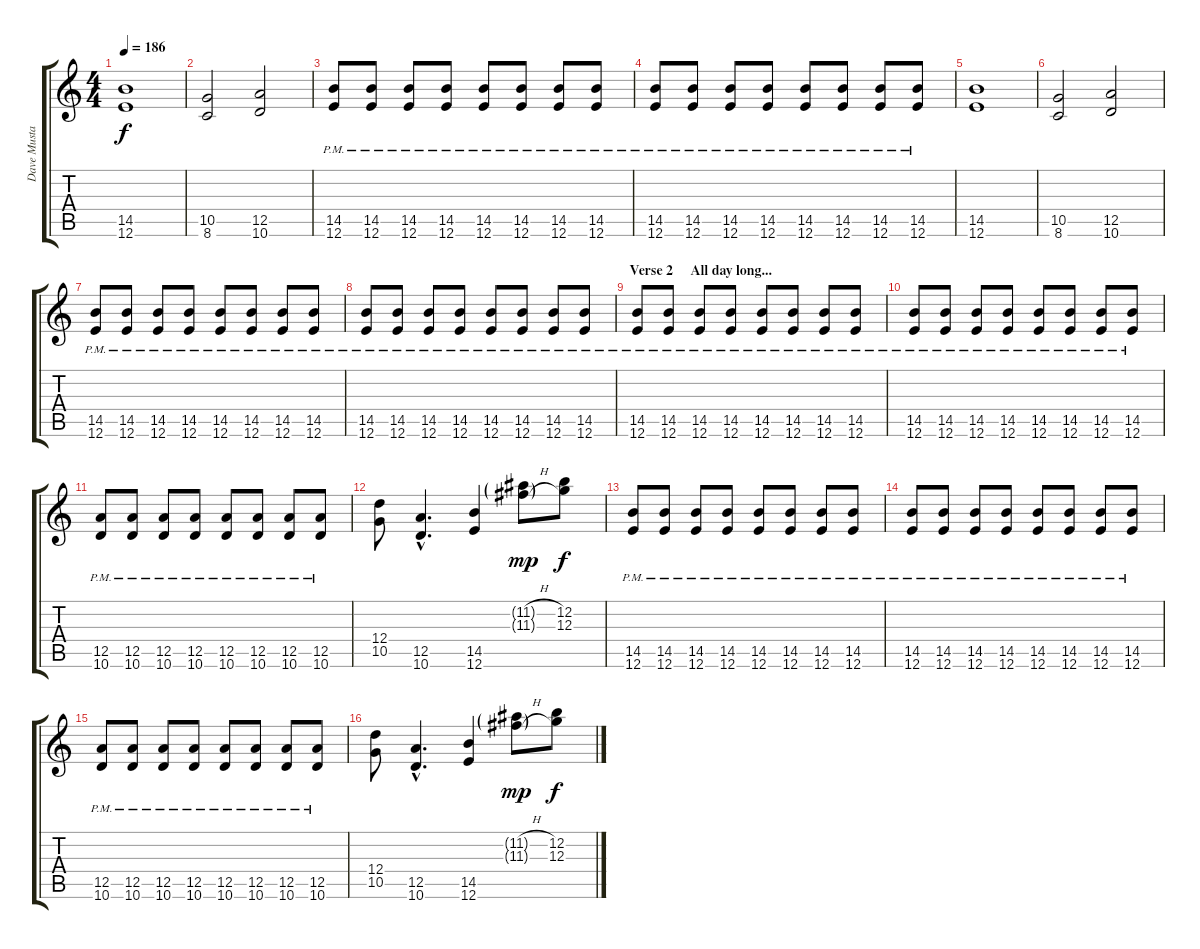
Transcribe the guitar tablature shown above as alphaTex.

\track ("Dave Mustaine [Guitar] " "Dave Musta") {instrument distortionguitar}
\staff {score tabs}
\tuning (E4 B3 G3 D3 A2 E2) {hide}
\ts (4 4)
\tempo 186
\clef g2
\ks c
(14.5 12.6).1{dy f} |
(10.5 8.6).2 (12.5 10.6).2 |
(14.5{pm} 12.6{pm}).8 (14.5{pm} 12.6{pm}).8 (14.5{pm} 12.6{pm}).8 (14.5{pm} 12.6{pm}).8 (14.5{pm} 12.6{pm}).8 (14.5{pm} 12.6{pm}).8 (14.5{pm} 12.6{pm}).8 (14.5{pm} 12.6{pm}).8 |
(14.5{pm} 12.6{pm}).8 (14.5{pm} 12.6{pm}).8 (14.5{pm} 12.6{pm}).8 (14.5{pm} 12.6{pm}).8 (14.5{pm} 12.6{pm}).8 (14.5{pm} 12.6{pm}).8 (14.5{pm} 12.6{pm}).8 (14.5{pm} 12.6{pm}).8 |
(14.5 12.6).1 |
(10.5 8.6).2 (12.5 10.6).2 |
(14.5{pm} 12.6{pm}).8 (14.5{pm} 12.6{pm}).8 (14.5{pm} 12.6{pm}).8 (14.5{pm} 12.6{pm}).8 (14.5{pm} 12.6{pm}).8 (14.5{pm} 12.6{pm}).8 (14.5{pm} 12.6{pm}).8 (14.5{pm} 12.6{pm}).8 |
(14.5{pm} 12.6{pm}).8 (14.5{pm} 12.6{pm}).8 (14.5{pm} 12.6{pm}).8 (14.5{pm} 12.6{pm}).8 (14.5{pm} 12.6{pm}).8 (14.5{pm} 12.6{pm}).8 (14.5{pm} 12.6{pm}).8 (14.5{pm} 12.6{pm}).8 |
\section ("" "Verse 2     All day long...")
(14.5{pm} 12.6{pm}).8 (14.5{pm} 12.6{pm}).8 (14.5{pm} 12.6{pm}).8 (14.5{pm} 12.6{pm}).8 (14.5{pm} 12.6{pm}).8 (14.5{pm} 12.6{pm}).8 (14.5{pm} 12.6{pm}).8 (14.5{pm} 12.6{pm}).8 |
(14.5{pm} 12.6{pm}).8 (14.5{pm} 12.6{pm}).8 (14.5{pm} 12.6{pm}).8 (14.5{pm} 12.6{pm}).8 (14.5{pm} 12.6{pm}).8 (14.5{pm} 12.6{pm}).8 (14.5{pm} 12.6{pm}).8 (14.5{pm} 12.6{pm}).8 |
(12.5{pm} 10.6{pm}).8 (12.5{pm} 10.6{pm}).8 (12.5{pm} 10.6{pm}).8 (12.5{pm} 10.6{pm}).8 (12.5{pm} 10.6{pm}).8 (12.5{pm} 10.6{pm}).8 (12.5{pm} 10.6{pm}).8 (12.5{pm} 10.6{pm}).8 |
(12.4 10.5).8 (12.5{hac} 10.6{hac}).4{d} (14.5 12.6).4 (11.2{h g} 11.3{h g}).8{dy mp} (12.2 12.3).8{dy f} |
(14.5{pm} 12.6{pm}).8 (14.5{pm} 12.6{pm}).8 (14.5{pm} 12.6{pm}).8 (14.5{pm} 12.6{pm}).8 (14.5{pm} 12.6{pm}).8 (14.5{pm} 12.6{pm}).8 (14.5{pm} 12.6{pm}).8 (14.5{pm} 12.6{pm}).8 |
(14.5{pm} 12.6{pm}).8 (14.5{pm} 12.6{pm}).8 (14.5{pm} 12.6{pm}).8 (14.5{pm} 12.6{pm}).8 (14.5{pm} 12.6{pm}).8 (14.5{pm} 12.6{pm}).8 (14.5{pm} 12.6{pm}).8 (14.5{pm} 12.6{pm}).8 |
(12.5{pm} 10.6{pm}).8 (12.5{pm} 10.6{pm}).8 (12.5{pm} 10.6{pm}).8 (12.5{pm} 10.6{pm}).8 (12.5{pm} 10.6{pm}).8 (12.5{pm} 10.6{pm}).8 (12.5{pm} 10.6{pm}).8 (12.5{pm} 10.6{pm}).8 |
(12.4 10.5).8 (12.5{hac} 10.6{hac}).4{d} (14.5 12.6).4 (11.2{h g} 11.3{h g}).8{dy mp} (12.2 12.3).8{dy f}
